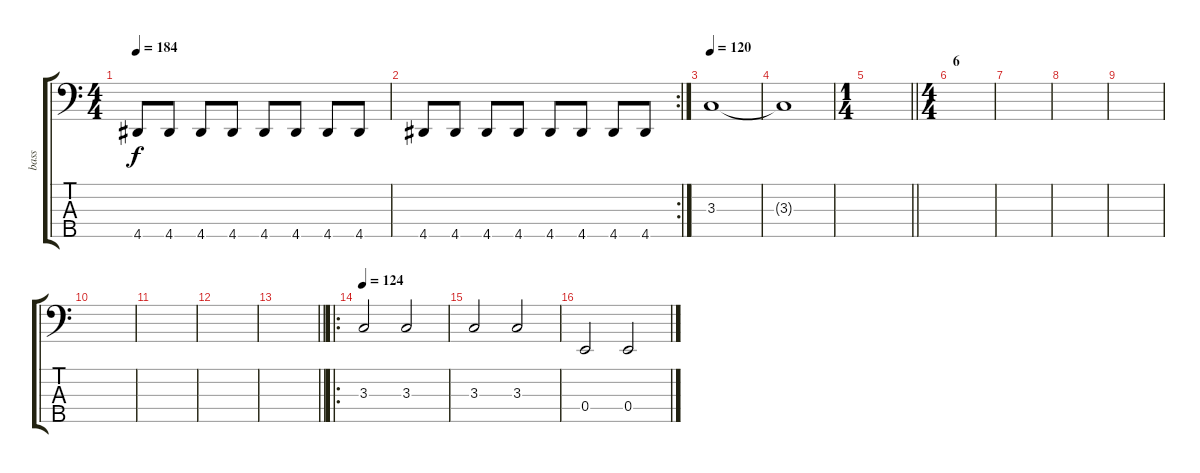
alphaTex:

\track ("bass" "bass") {instrument electricbassfinger}
\staff {score tabs}
\tuning (G2 D2 A1 E1 B0) {hide}
\ts (4 4)
\tempo 184
\clef f4
\ks c
4.5.8{dy f} 4.5.8 4.5.8 4.5.8 4.5.8 4.5.8 4.5.8 4.5.8 |
\rc 2
4.5.8 4.5.8 4.5.8 4.5.8 4.5.8 4.5.8 4.5.8 4.5.8 |
\tempo 120
3.3.1 |
3.3{t}.1 |
\ts (1 4)
\barLineRight lightlight
|
\ts (4 4)
\section ("" "6")
|
|
|
|
|
|
|
\barLineRight lightlight
|
\ro
\section ("" "")
\tempo 124
3.3.2 3.3.2 |
3.3.2 3.3.2 |
0.4.2 0.4.2
